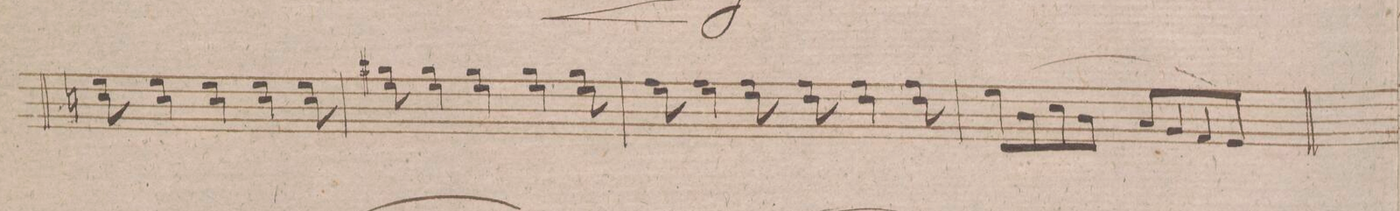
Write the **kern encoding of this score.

**kern	**dynam
*I"Violino 2do	*
*clefG2	*
*k[f#c#g#d#]	*
*met(c)	*
*M4/4	*
8ee\ 8ccn\	.
4ee\ 4cc\	.
4ee\ 4cc\	.
4ee\ 4cc\	.
8ee\ 8cc\	.
=300	=300
8gg#\ 8ee\	.
4gg#\ 4ee\	.
4gg#\ 4ee\	.
4gg#\ 4ee\	.
8gg#\ 8ee\	.
=301	=301
8ff#\ 8ee\	.
4ff#\ 4ee\	.
8ff#\ 8ee\	.
8ff#\ 8dd#\	.
4ff#\ 4dd#\	.
8ff#\ 8dd#\	.
=302	=302
(>8ee\L	.
8b\	.
8cc#\	.
8b\J	.
8a/L	.
8g#/	.
8f#/	.
8e/J)	.
=303	=303
*-	*-
